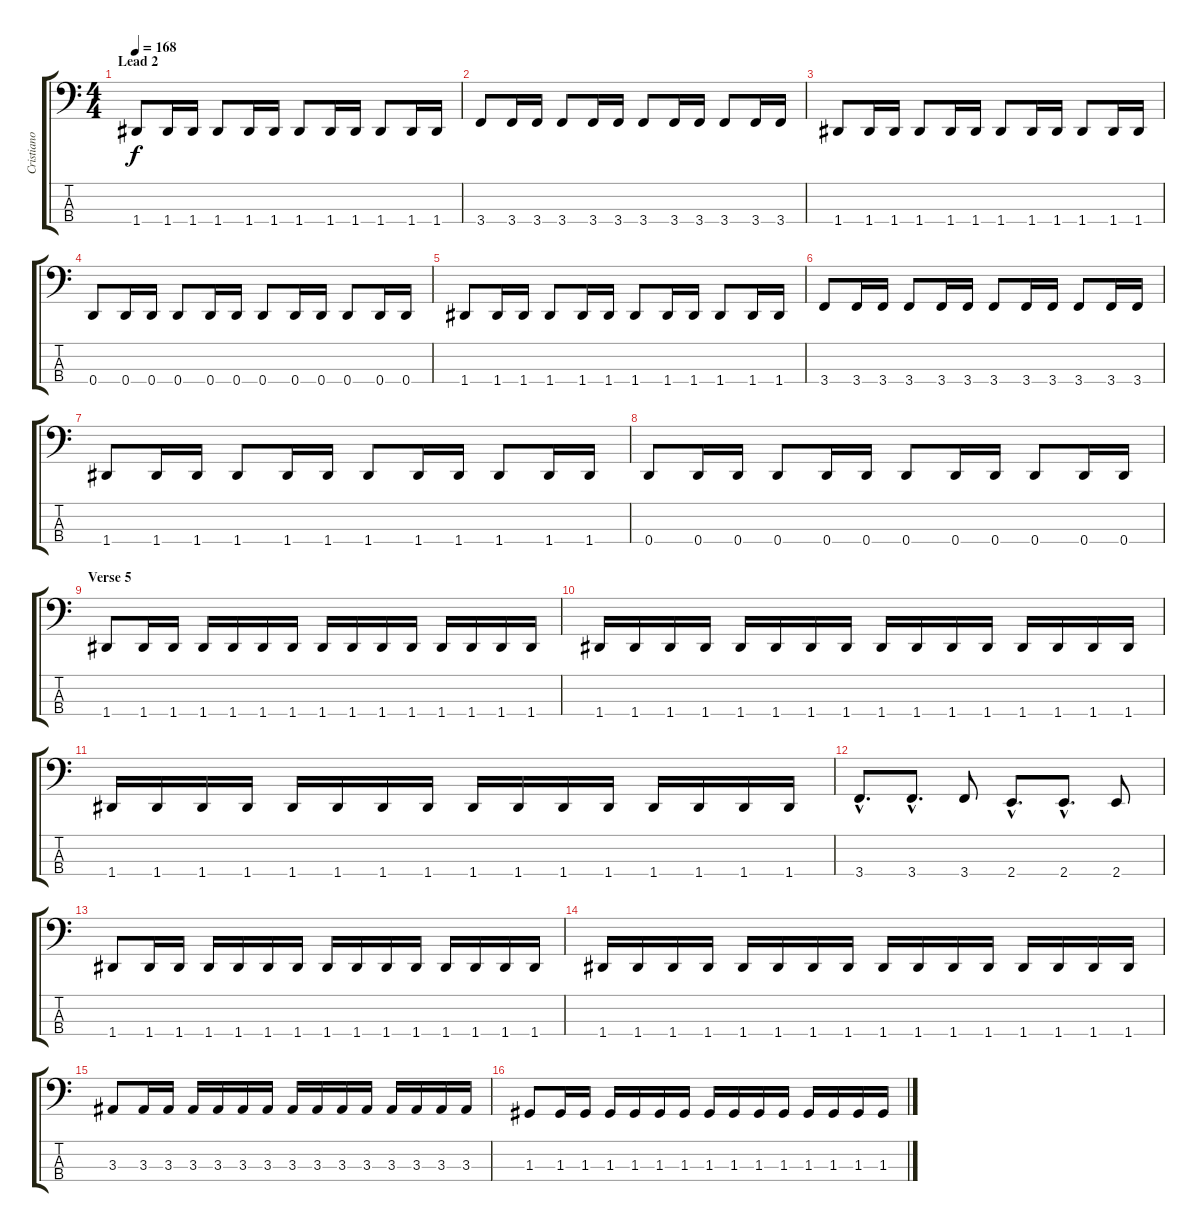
\track ("Cristiano" "Cristiano") {instrument electricbasspick}
\staff {score tabs}
\tuning (F2 C2 G1 D1) {hide}
\ts (4 4)
\section ("" "Lead 2")
\tempo 168
\clef f4
\ks c
1.4.8{dy f} 1.4.16 1.4.16 1.4.8 1.4.16 1.4.16 1.4.8 1.4.16 1.4.16 1.4.8 1.4.16 1.4.16 |
3.4.8 3.4.16 3.4.16 3.4.8 3.4.16 3.4.16 3.4.8 3.4.16 3.4.16 3.4.8 3.4.16 3.4.16 |
1.4.8 1.4.16 1.4.16 1.4.8 1.4.16 1.4.16 1.4.8 1.4.16 1.4.16 1.4.8 1.4.16 1.4.16 |
0.4.8 0.4.16 0.4.16 0.4.8 0.4.16 0.4.16 0.4.8 0.4.16 0.4.16 0.4.8 0.4.16 0.4.16 |
1.4.8 1.4.16 1.4.16 1.4.8 1.4.16 1.4.16 1.4.8 1.4.16 1.4.16 1.4.8 1.4.16 1.4.16 |
3.4.8 3.4.16 3.4.16 3.4.8 3.4.16 3.4.16 3.4.8 3.4.16 3.4.16 3.4.8 3.4.16 3.4.16 |
1.4.8 1.4.16 1.4.16 1.4.8 1.4.16 1.4.16 1.4.8 1.4.16 1.4.16 1.4.8 1.4.16 1.4.16 |
0.4.8 0.4.16 0.4.16 0.4.8 0.4.16 0.4.16 0.4.8 0.4.16 0.4.16 0.4.8 0.4.16 0.4.16 |
\section ("" "Verse 5")
1.4.8 1.4.16 1.4.16 1.4.16 1.4.16 1.4.16 1.4.16 1.4.16 1.4.16 1.4.16 1.4.16 1.4.16 1.4.16 1.4.16 1.4.16 |
1.4.16 1.4.16 1.4.16 1.4.16 1.4.16 1.4.16 1.4.16 1.4.16 1.4.16 1.4.16 1.4.16 1.4.16 1.4.16 1.4.16 1.4.16 1.4.16 |
1.4.16 1.4.16 1.4.16 1.4.16 1.4.16 1.4.16 1.4.16 1.4.16 1.4.16 1.4.16 1.4.16 1.4.16 1.4.16 1.4.16 1.4.16 1.4.16 |
3.4{hac}.8{d} 3.4{hac}.8{d} 3.4.8 2.4{hac}.8{d} 2.4{hac}.8{d} 2.4.8 |
1.4.8 1.4.16 1.4.16 1.4.16 1.4.16 1.4.16 1.4.16 1.4.16 1.4.16 1.4.16 1.4.16 1.4.16 1.4.16 1.4.16 1.4.16 |
1.4.16 1.4.16 1.4.16 1.4.16 1.4.16 1.4.16 1.4.16 1.4.16 1.4.16 1.4.16 1.4.16 1.4.16 1.4.16 1.4.16 1.4.16 1.4.16 |
3.3.8 3.3.16 3.3.16 3.3.16 3.3.16 3.3.16 3.3.16 3.3.16 3.3.16 3.3.16 3.3.16 3.3.16 3.3.16 3.3.16 3.3.16 |
1.3.8 1.3.16 1.3.16 1.3.16 1.3.16 1.3.16 1.3.16 1.3.16 1.3.16 1.3.16 1.3.16 1.3.16 1.3.16 1.3.16 1.3.16
